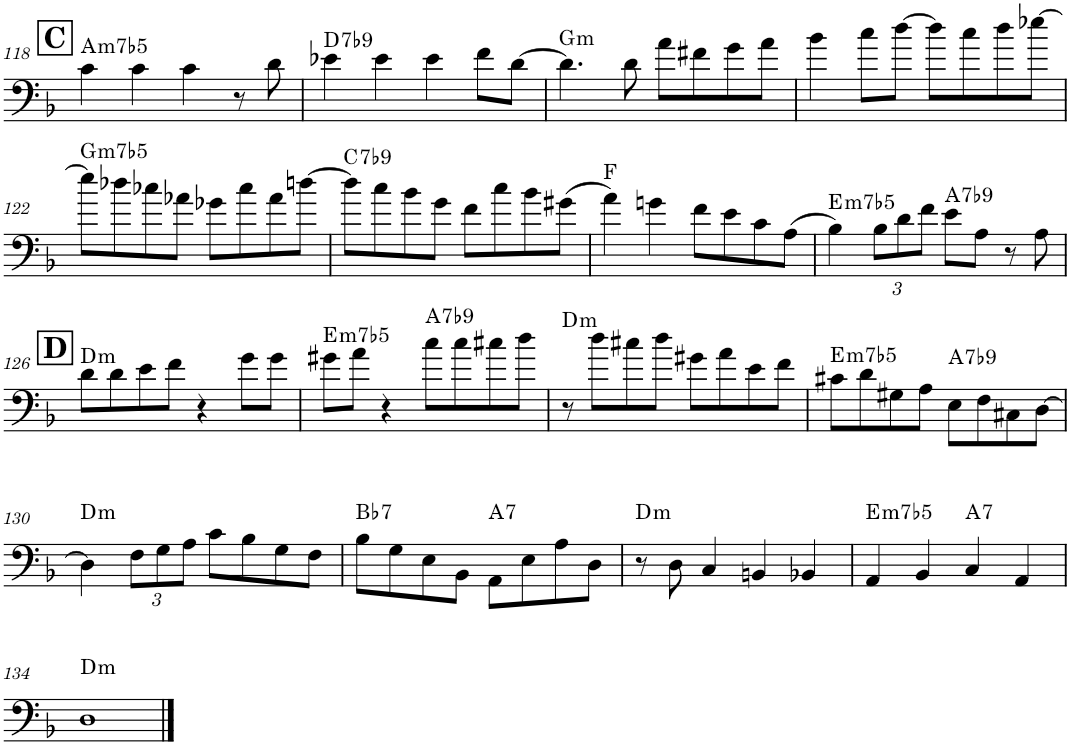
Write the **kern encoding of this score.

**kern	**harte
*part1	*part1
*staff1	*
*I"Bass Guitar	*
*I'B. Guit.	*
!!LO:PB:g=z
*clefF4	*
*Trd7c12	*
*k[b-]	*
*M4/4	*
!!LO:REH:place=s1:a:B:cj:fs=14:t=C
=118	=118
!	!LO:H:kt=m7b5
4c\	A:hdim7
4c\	.
4c\	.
8r	.
8d\	.
=119	=119
!	!LO:H:kt=7
4e-X\	D:7(b9)
4e-\	.
4e-\	.
8f\L	.
[8d\J	.
=120	=120
!	!LO:H:kt=m
4.d\]	G:min
8d\	.
8a\L	.
8f#X\	.
8g\	.
8a\J	.
=121	=121
4b-\	.
8cc\L	.
[8dd\J	.
8dd\L]	.
8cc\	.
8dd\	.
[8ee-X\J	.
!!LO:LB:g=z
=122	=122
!	!LO:H:kt=m7b5
8ee-\L]	G:hdim7
8dd-X\	.
8cc-X\	.
8a-X\J	.
8g-X\L	.
8cc-\	.
8a-\	.
[8ddn\J	.
=123	=123
!	!LO:H:kt=7
8dd\L]	C:7(b9)
8cc\	.
8b-\	.
8g\J	.
8f\L	.
8cc\	.
8b-\	.
(8g#X\J	.
=124	=124
4a\)	F:maj
4gn\	.
8f\L	.
8e\	.
8c\	.
(8A\J	.
=125	=125
!	!LO:H:kt=m7b5
4B-\)	E:hdim7
*Xbrackettup	*
12B-\L	.
12d\	.
12f\J	.
!	!LO:H:kt=7
8e\L	A:7(b9)
8A\J	.
8r	.
8A\	.
!!LO:LB:g=z
!!LO:REH:place=s1:a:B:cj:fs=14:t=D
=126	=126
!	!LO:H:kt=m
8d\L	D:min
8d\	.
8e\	.
8f\J	.
4r	.
8g\L	.
8g\J	.
=127	=127
!	!LO:H:kt=m7b5
8g#X\L	E:hdim7
8a\J	.
4r	.
!	!LO:H:kt=7
8cc\L	A:7(b9)
8cc\	.
8cc#X\	.
8dd\J	.
=128	=128
!	!LO:H:kt=m
8r	D:min
8dd\L	.
8cc#X\	.
8dd\J	.
8g#X\L	.
8a\	.
8e\	.
8f\J	.
=129	=129
!	!LO:H:kt=m7b5
8c#X\L	E:hdim7
8d\	.
8G#X\	.
8A\J	.
!	!LO:H:kt=7
8E\L	A:7(b9)
8F\	.
8C#X\	.
[8D\J	.
!!LO:LB:g=z
=130	=130
!	!LO:H:kt=m
4D\]	D:min
12F\L	.
12G\	.
12A\J	.
8c\L	.
8B-\	.
8G\	.
8F\J	.
=131	=131
!	!LO:H:kt=7
8B-\L	Bb:7
8G\	.
8E\	.
8BB-\J	.
!	!LO:H:kt=7
8AA\L	A:7
8E\	.
8A\	.
8D\J	.
=132	=132
!	!LO:H:kt=m
8r	D:min
8D\	.
4C/	.
4BBn/	.
4BB-X/	.
=133	=133
!	!LO:H:kt=m7b5
4AA/	E:hdim7
4BB-/	.
!	!LO:H:kt=7
4C/	A:7
4AA/	.
!!LO:LB:g=z
=134	=134
!	!LO:H:kt=m
1D	D:min
==	==
*-	*-
